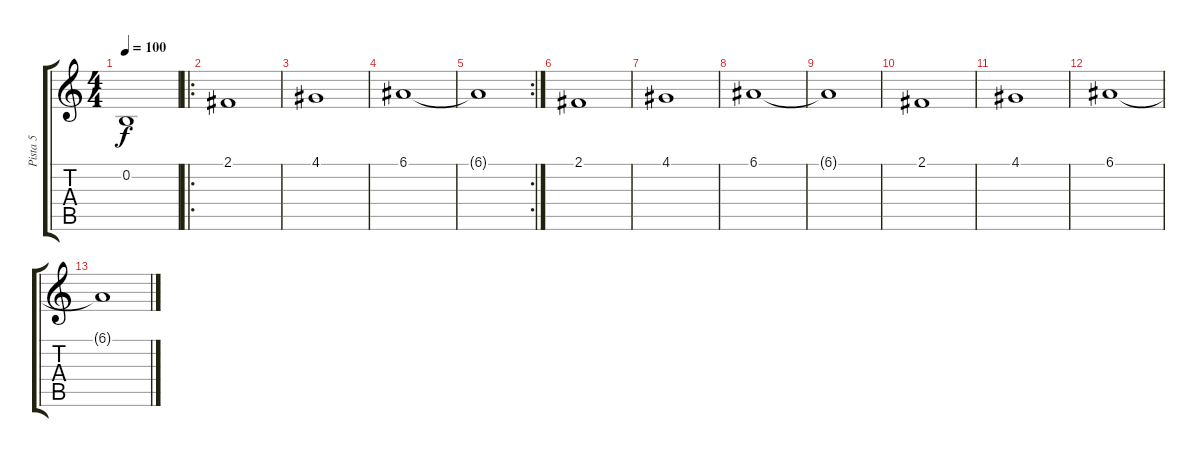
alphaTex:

\track ("Pista 5" "Pista 5") {instrument synthstrings2}
\staff {score tabs}
\tuning (E4 B3 G3 D3 A2 E2) {hide}
\ts (4 4)
\tempo 100
\clef g2
\ks c
0.2.1{dy f} |
\ro
2.1.1 |
4.1.1 |
6.1.1 |
\rc 2
6.1{t}.1 |
2.1.1 |
4.1.1 |
6.1.1 |
6.1{t}.1 |
2.1.1 |
4.1.1 |
6.1.1 |
6.1{t}.1
